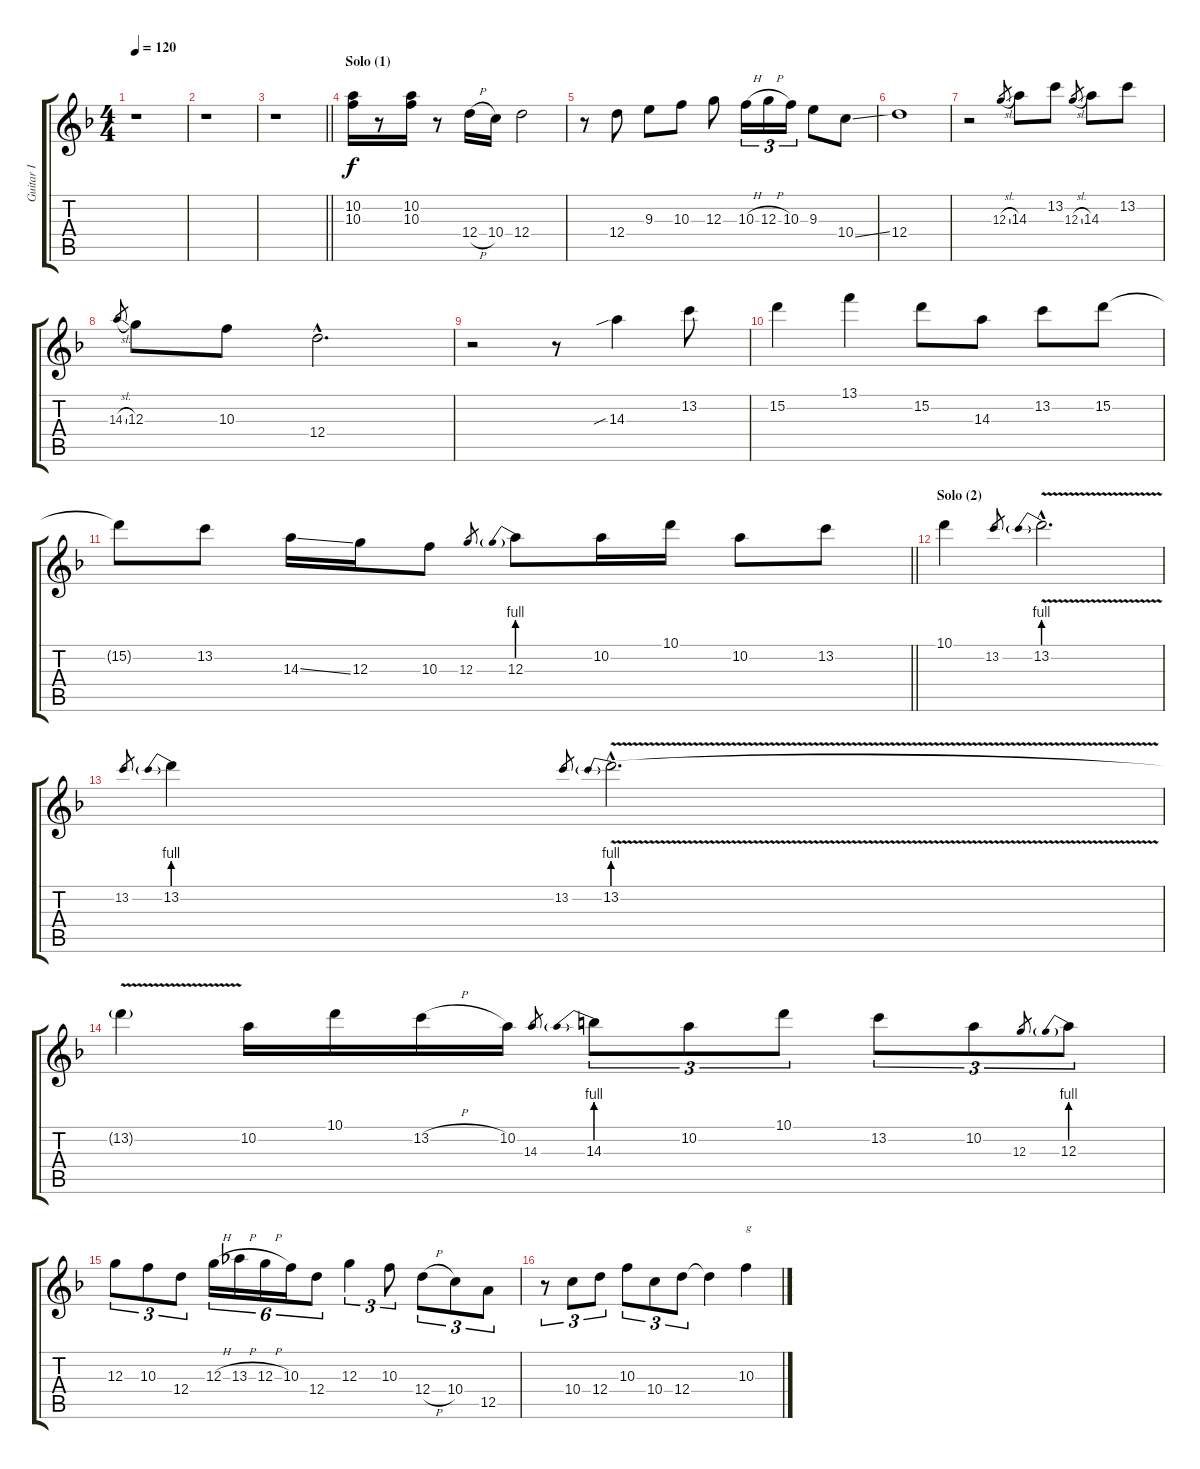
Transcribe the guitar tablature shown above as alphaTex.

\track ("Guitar I" "Guitar I") {instrument distortionguitar}
\staff {score tabs}
\tuning (E4 B3 G3 D3 A2 E2) {hide}
\ts (4 4)
\tempo 120
\clef g2
\ks dminor
r.1{dy f} |
r.1 |
\barLineRight lightlight
r.1 |
\section ("" "Solo (1)")
(10.2 10.3).16{volume 16 balance 8} r.8 (10.2 10.3).16 r.8 12.4{h}.16 10.4.16 12.4.2 |
r.8 12.4.8 9.3.8 10.3.8 12.3.8 10.3{h}.16{tu (3 2)} 12.3{h}.16{tu (3 2)} 10.3.16{tu (3 2)} 9.3.8 10.4{ss}.8 |
12.4.1 |
r.2 12.3{sl}.8{gr} 14.3.8 13.2.8 12.3{sl}.8{gr} 14.3.8 13.2.8 |
14.3{sl}.8{gr} 12.3.8 10.3.8 12.4{hac}.2{d} |
r.2 r.8 14.3{sib}.4 13.2.8 |
15.2.4 13.1.4 15.2.8 14.3.8 13.2.8 15.2.8 |
\barLineRight lightlight
15.2{t}.8 13.2.8 14.3{ss}.16 12.3.16 10.3.8 12.3.8{gr} 12.3{be (prebend 0 4 60 4)}.8 10.2.16 10.1.16 10.2.8 13.2.8 |
\section ("" "Solo (2)")
10.1.4 13.2.8{gr} 13.2{be (prebend 0 4 60 4) v hac}.2{d} |
13.2.8{gr} 13.2{be (prebend 0 4 60 4)}.4 13.2.8{gr} 13.2{be (prebend 0 4 60 4) v hac}.2{d} |
13.2{t}.4 10.2.16 10.1.16 13.2{h}.16 10.2.16 14.3.8{gr} 14.3{be (prebend 0 4 60 4)}.8{tu (3 2)} 10.2.8{tu (3 2)} 10.1.8{tu (3 2)} 13.2.8{tu (3 2)} 10.2.8{tu (3 2)} 12.3.8{gr} 12.3{be (prebend 0 4 60 4)}.8{tu (3 2)} |
12.3.8{tu (3 2)} 10.3.8{tu (3 2)} 12.4.8{tu (3 2)} 12.3{h}.16{tu (6 4)} 13.3{h}.16{tu (6 4)} 12.3{h}.16{tu (6 4)} 10.3.16{tu (6 4)} 12.4.8{tu (6 4)} 12.3.4{tu (3 2)} 10.3.8{tu (3 2)} 12.4{h}.8{tu (3 2)} 10.4.8{tu (3 2)} 12.5.8{tu (3 2)} |
r.8{tu (3 2)} 10.4.8{tu (3 2)} 12.4.8{tu (3 2)} 10.3.8{tu (3 2)} 10.4.8{tu (3 2)} 12.4.8{tu (3 2)} 12.4{t}.4 10.3.4{txt "g"}
